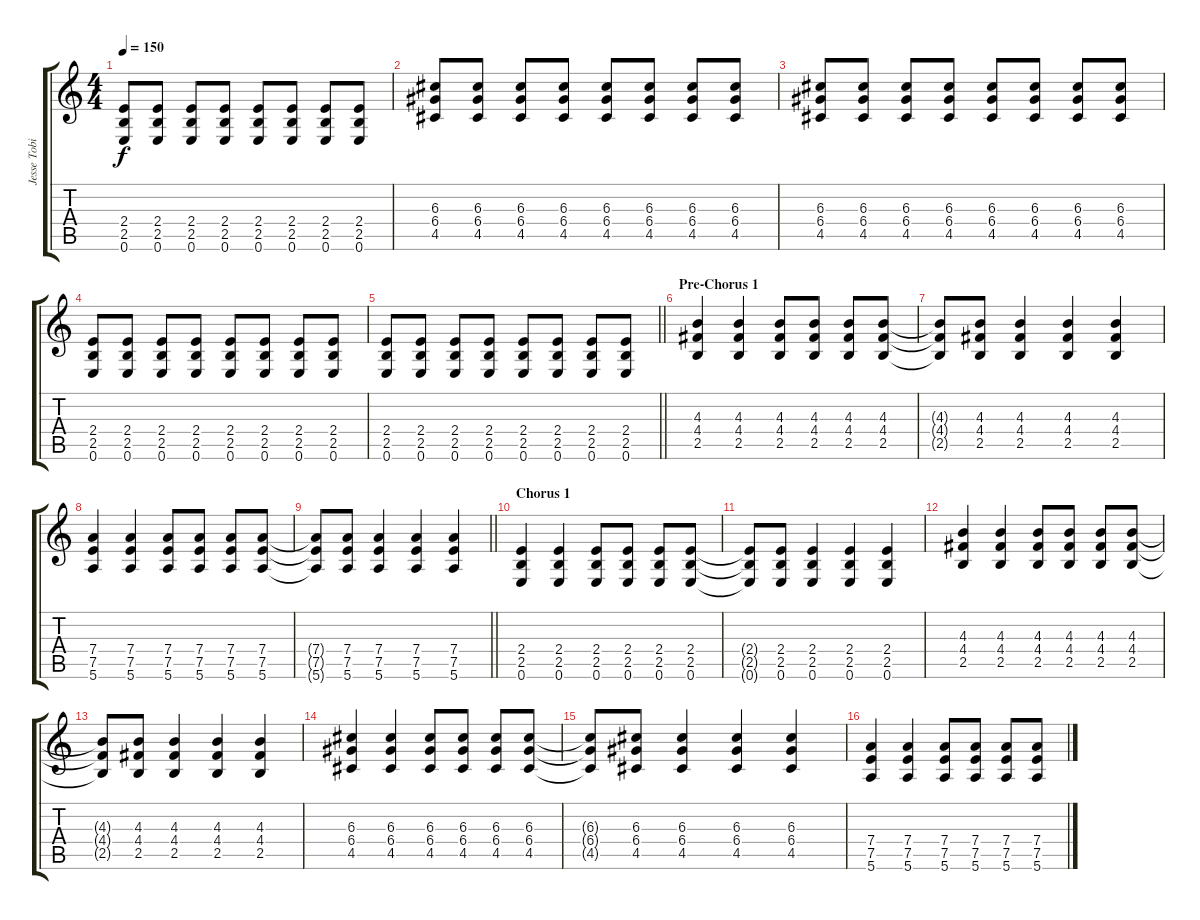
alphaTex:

\track ("Jesse Tobias" "Jesse Tobi") {instrument overdrivenguitar}
\staff {score tabs}
\tuning (E4 B3 G3 D3 A2 E2) {hide}
\ts (4 4)
\tempo 150
\clef g2
\ks c
(2.4 2.5 0.6).8{dy f} (2.4 2.5 0.6).8 (2.4 2.5 0.6).8 (2.4 2.5 0.6).8 (2.4 2.5 0.6).8 (2.4 2.5 0.6).8 (2.4 2.5 0.6).8 (2.4 2.5 0.6).8 |
(6.3 6.4 4.5).8 (6.3 6.4 4.5).8 (6.3 6.4 4.5).8 (6.3 6.4 4.5).8 (6.3 6.4 4.5).8 (6.3 6.4 4.5).8 (6.3 6.4 4.5).8 (6.3 6.4 4.5).8 |
(6.3 6.4 4.5).8 (6.3 6.4 4.5).8 (6.3 6.4 4.5).8 (6.3 6.4 4.5).8 (6.3 6.4 4.5).8 (6.3 6.4 4.5).8 (6.3 6.4 4.5).8 (6.3 6.4 4.5).8 |
(2.4 2.5 0.6).8 (2.4 2.5 0.6).8 (2.4 2.5 0.6).8 (2.4 2.5 0.6).8 (2.4 2.5 0.6).8 (2.4 2.5 0.6).8 (2.4 2.5 0.6).8 (2.4 2.5 0.6).8 |
\barLineRight lightlight
(2.4 2.5 0.6).8 (2.4 2.5 0.6).8 (2.4 2.5 0.6).8 (2.4 2.5 0.6).8 (2.4 2.5 0.6).8 (2.4 2.5 0.6).8 (2.4 2.5 0.6).8 (2.4 2.5 0.6).8 |
\section ("" "Pre-Chorus 1")
(4.3 4.4 2.5).4 (4.3 4.4 2.5).4 (4.3 4.4 2.5).8 (4.3 4.4 2.5).8 (4.3 4.4 2.5).8 (4.3 4.4 2.5).8 |
(4.3{t} 4.4{t} 2.5{t}).8 (4.3 4.4 2.5).8 (4.3 4.4 2.5).4 (4.3 4.4 2.5).4 (4.3 4.4 2.5).4 |
(7.4 7.5 5.6).4 (7.4 7.5 5.6).4 (7.4 7.5 5.6).8 (7.4 7.5 5.6).8 (7.4 7.5 5.6).8 (7.4 7.5 5.6).8 |
\barLineRight lightlight
(7.4{t} 7.5{t} 5.6{t}).8 (7.4 7.5 5.6).8 (7.4 7.5 5.6).4 (7.4 7.5 5.6).4 (7.4 7.5 5.6).4 |
\section ("" "Chorus 1")
(2.4 2.5 0.6).4 (2.4 2.5 0.6).4 (2.4 2.5 0.6).8 (2.4 2.5 0.6).8 (2.4 2.5 0.6).8 (2.4 2.5 0.6).8 |
(2.4{t} 2.5{t} 0.6{t}).8 (2.4 2.5 0.6).8 (2.4 2.5 0.6).4 (2.4 2.5 0.6).4 (2.4 2.5 0.6).4 |
(4.3 4.4 2.5).4 (4.3 4.4 2.5).4 (4.3 4.4 2.5).8 (4.3 4.4 2.5).8 (4.3 4.4 2.5).8 (4.3 4.4 2.5).8 |
(4.3{t} 4.4{t} 2.5{t}).8 (4.3 4.4 2.5).8 (4.3 4.4 2.5).4 (4.3 4.4 2.5).4 (4.3 4.4 2.5).4 |
(6.3 6.4 4.5).4 (6.3 6.4 4.5).4 (6.3 6.4 4.5).8 (6.3 6.4 4.5).8 (6.3 6.4 4.5).8 (6.3 6.4 4.5).8 |
(6.3{t} 6.4{t} 4.5{t}).8 (6.3 6.4 4.5).8 (6.3 6.4 4.5).4 (6.3 6.4 4.5).4 (6.3 6.4 4.5).4 |
(7.4 7.5 5.6).4 (7.4 7.5 5.6).4 (7.4 7.5 5.6).8 (7.4 7.5 5.6).8 (7.4 7.5 5.6).8 (7.4 7.5 5.6).8
